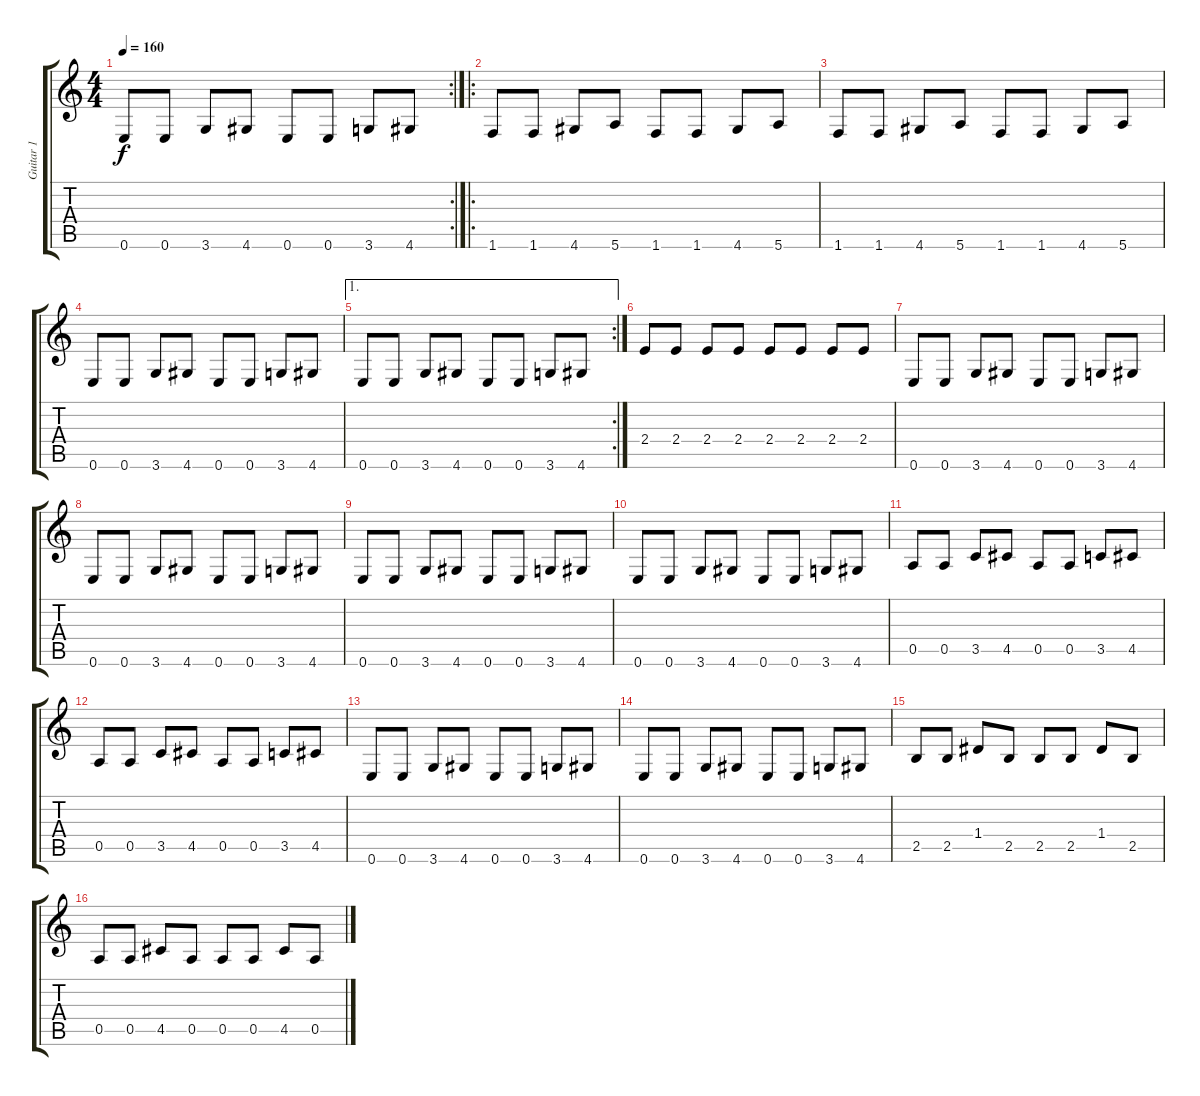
\track ("Guitar 1" "Guitar 1") {instrument acousticguitarsteel}
\staff {score tabs}
\tuning (E4 B3 G3 D3 A2 E2) {hide}
\rc 2
\ts (4 4)
\tempo 160
\clef g2
\ks c
0.6.8{dy f} 0.6.8 3.6.8 4.6.8 0.6.8 0.6.8 3.6.8 4.6.8 |
\ro
1.6.8 1.6.8 4.6.8 5.6.8 1.6.8 1.6.8 4.6.8 5.6.8 |
1.6.8 1.6.8 4.6.8 5.6.8 1.6.8 1.6.8 4.6.8 5.6.8 |
0.6.8 0.6.8 3.6.8 4.6.8 0.6.8 0.6.8 3.6.8 4.6.8 |
\ae 1
\rc 2
0.6.8 0.6.8 3.6.8 4.6.8 0.6.8 0.6.8 3.6.8 4.6.8 |
2.4.8 2.4.8 2.4.8 2.4.8 2.4.8 2.4.8 2.4.8 2.4.8 |
0.6.8 0.6.8 3.6.8 4.6.8 0.6.8 0.6.8 3.6.8 4.6.8 |
0.6.8 0.6.8 3.6.8 4.6.8 0.6.8 0.6.8 3.6.8 4.6.8 |
0.6.8 0.6.8 3.6.8 4.6.8 0.6.8 0.6.8 3.6.8 4.6.8 |
0.6.8 0.6.8 3.6.8 4.6.8 0.6.8 0.6.8 3.6.8 4.6.8 |
0.5.8 0.5.8 3.5.8 4.5.8 0.5.8 0.5.8 3.5.8 4.5.8 |
0.5.8 0.5.8 3.5.8 4.5.8 0.5.8 0.5.8 3.5.8 4.5.8 |
0.6.8 0.6.8 3.6.8 4.6.8 0.6.8 0.6.8 3.6.8 4.6.8 |
0.6.8 0.6.8 3.6.8 4.6.8 0.6.8 0.6.8 3.6.8 4.6.8 |
2.5.8 2.5.8 1.4.8 2.5.8 2.5.8 2.5.8 1.4.8 2.5.8 |
0.5.8 0.5.8 4.5.8 0.5.8 0.5.8 0.5.8 4.5.8 0.5.8
